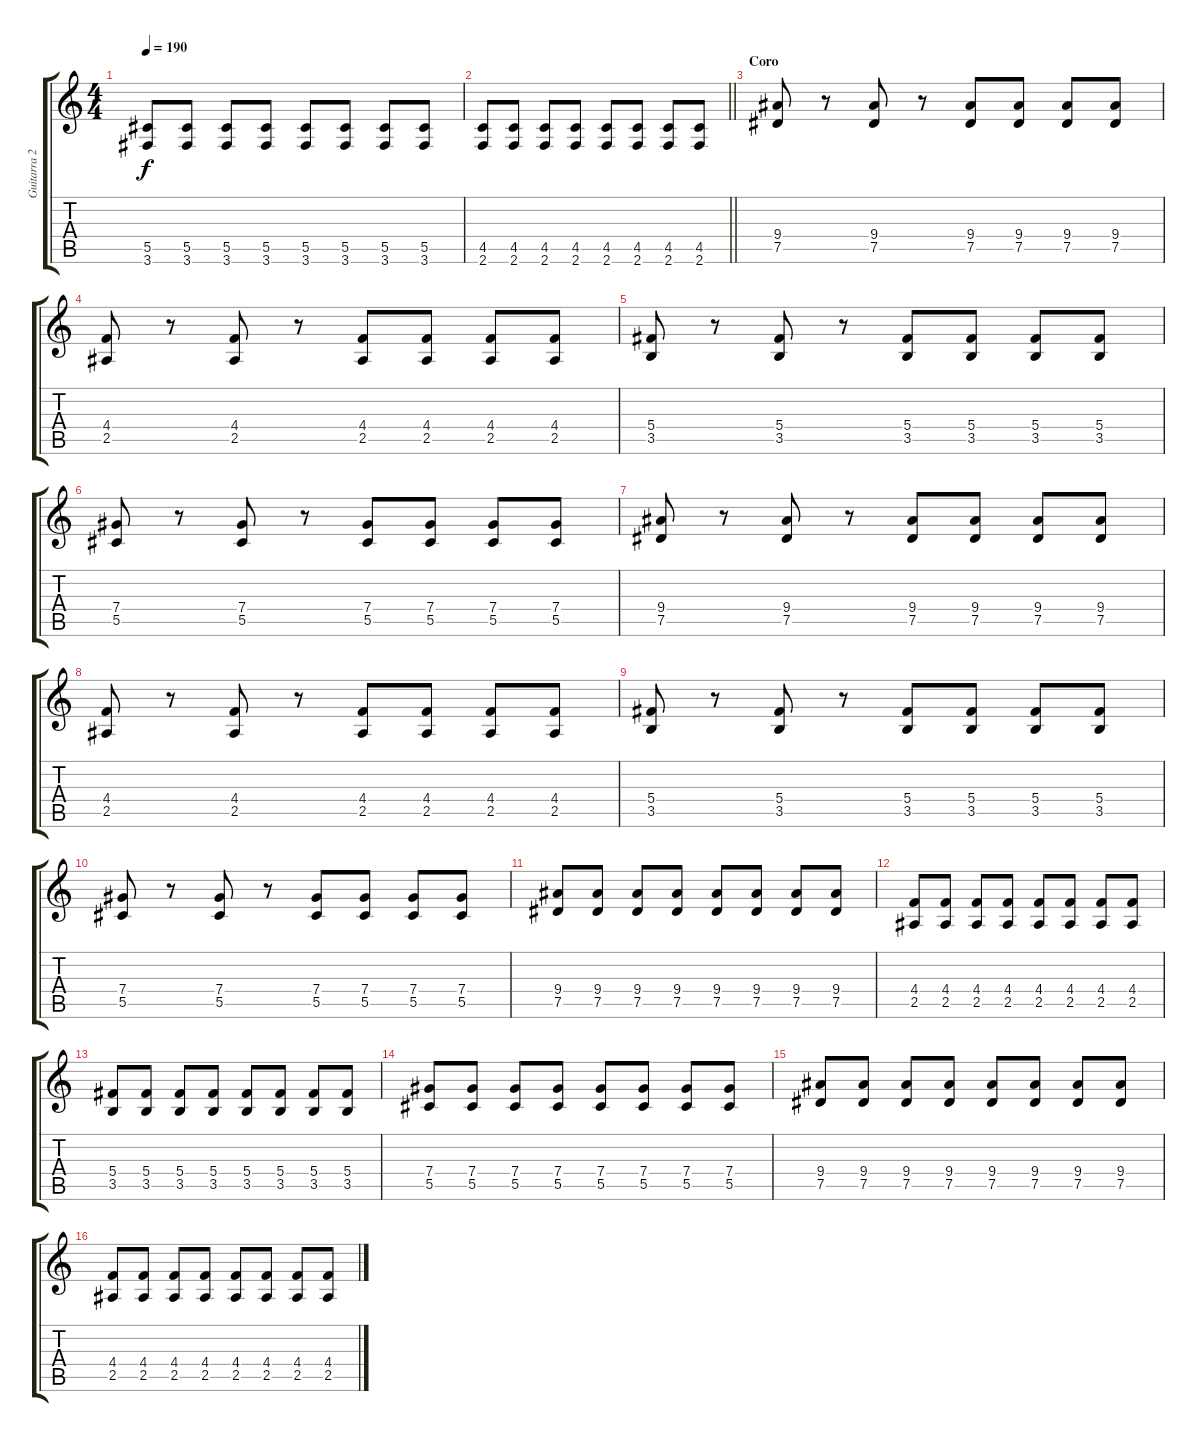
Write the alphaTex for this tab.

\track ("Guitarra 2" "Guitarra 2") {instrument distortionguitar}
\staff {score tabs}
\tuning (Eb4 Bb3 Gb3 Db3 Ab2 Eb2) {hide}
\ts (4 4)
\tempo 190
\clef g2
\ks c
(5.5 3.6).8{dy f} (5.5 3.6).8 (5.5 3.6).8 (5.5 3.6).8 (5.5 3.6).8 (5.5 3.6).8 (5.5 3.6).8 (5.5 3.6).8 |
\barLineRight lightlight
(4.5 2.6).8 (4.5 2.6).8 (4.5 2.6).8 (4.5 2.6).8 (4.5 2.6).8 (4.5 2.6).8 (4.5 2.6).8 (4.5 2.6).8 |
\section ("" "Coro")
(9.4 7.5).8 r.8 (9.4 7.5).8 r.8 (9.4 7.5).8 (9.4 7.5).8 (9.4 7.5).8 (9.4 7.5).8 |
(4.4 2.5).8 r.8 (4.4 2.5).8 r.8 (4.4 2.5).8 (4.4 2.5).8 (4.4 2.5).8 (4.4 2.5).8 |
(5.4 3.5).8 r.8 (5.4 3.5).8 r.8 (5.4 3.5).8 (5.4 3.5).8 (5.4 3.5).8 (5.4 3.5).8 |
(7.4 5.5).8 r.8 (7.4 5.5).8 r.8 (7.4 5.5).8 (7.4 5.5).8 (7.4 5.5).8 (7.4 5.5).8 |
(9.4 7.5).8 r.8 (9.4 7.5).8 r.8 (9.4 7.5).8 (9.4 7.5).8 (9.4 7.5).8 (9.4 7.5).8 |
(4.4 2.5).8 r.8 (4.4 2.5).8 r.8 (4.4 2.5).8 (4.4 2.5).8 (4.4 2.5).8 (4.4 2.5).8 |
(5.4 3.5).8 r.8 (5.4 3.5).8 r.8 (5.4 3.5).8 (5.4 3.5).8 (5.4 3.5).8 (5.4 3.5).8 |
(7.4 5.5).8 r.8 (7.4 5.5).8 r.8 (7.4 5.5).8 (7.4 5.5).8 (7.4 5.5).8 (7.4 5.5).8 |
(9.4 7.5).8 (9.4 7.5).8 (9.4 7.5).8 (9.4 7.5).8 (9.4 7.5).8 (9.4 7.5).8 (9.4 7.5).8 (9.4 7.5).8 |
(4.4 2.5).8 (4.4 2.5).8 (4.4 2.5).8 (4.4 2.5).8 (4.4 2.5).8 (4.4 2.5).8 (4.4 2.5).8 (4.4 2.5).8 |
(5.4 3.5).8 (5.4 3.5).8 (5.4 3.5).8 (5.4 3.5).8 (5.4 3.5).8 (5.4 3.5).8 (5.4 3.5).8 (5.4 3.5).8 |
(7.4 5.5).8 (7.4 5.5).8 (7.4 5.5).8 (7.4 5.5).8 (7.4 5.5).8 (7.4 5.5).8 (7.4 5.5).8 (7.4 5.5).8 |
(9.4 7.5).8 (9.4 7.5).8 (9.4 7.5).8 (9.4 7.5).8 (9.4 7.5).8 (9.4 7.5).8 (9.4 7.5).8 (9.4 7.5).8 |
(4.4 2.5).8 (4.4 2.5).8 (4.4 2.5).8 (4.4 2.5).8 (4.4 2.5).8 (4.4 2.5).8 (4.4 2.5).8 (4.4 2.5).8
